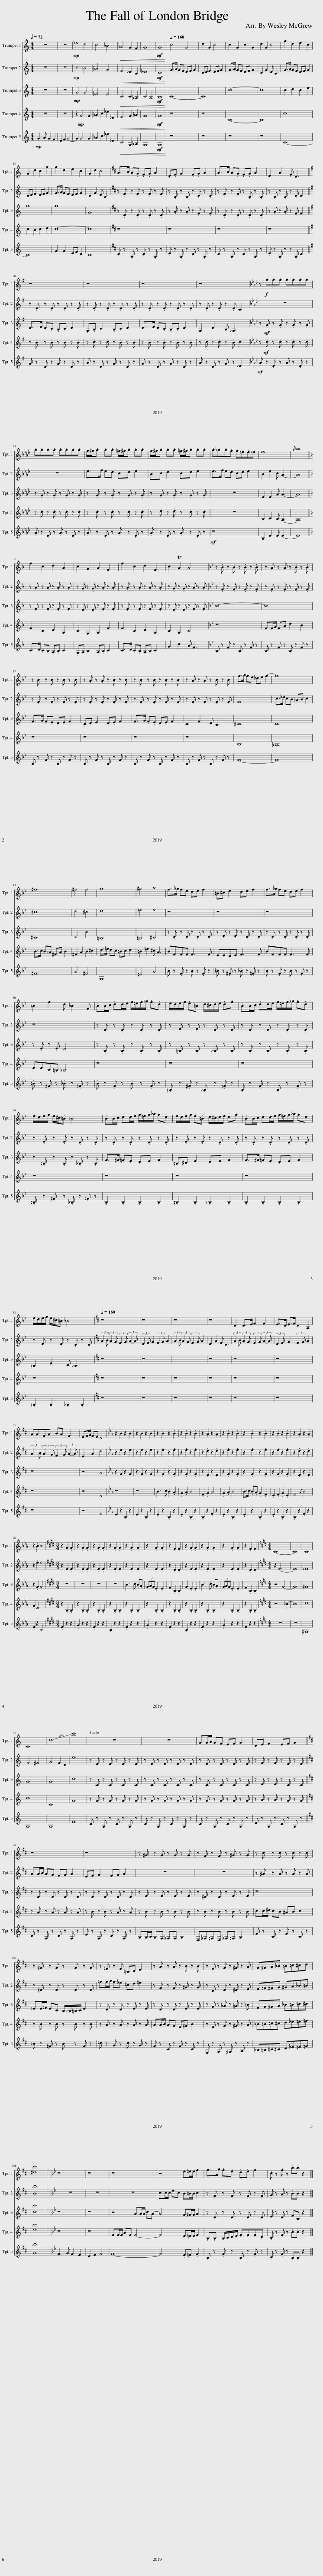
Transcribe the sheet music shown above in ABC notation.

X:1
%%score 1 2 3 4 5
L:1/8
Q:1/4=72
M:4/4
I:linebreak $
K:none
V:1 treble transpose=-2
V:2 treble transpose=-2
V:3 treble transpose=-2
V:4 treble transpose=-2
V:5 treble transpose=-2
V:1
[K:C] z8 | z8 |!mp! _e4 d4 | c4 _B4 |!<(! _A4 G2 F2!<)! | %5
 G8 |!mf! G8 |[Q:1/4=160] c4 G4 | d2 G2 c4 | c2 G2 c2 G2 | %10
 d2 G2 c4 | g2 d2 e2 c2 |$ G2 d2 c2 g2 | g2 d2 e2 c2 | G2 d2 c4 | %15
[K:D] A>B .A.G .F.G A2 | .E.F G2 .F.G A2 | A>B .A.G .F.G A2 | E2 A2 .F D3 ||$[K:G] z8 | %20
 z8 | z8 | z8 |[K:Ab] z!f! .g.g.g .g.g.g.g |$ .g.g.g.g .g.g.g.g | %25
 f/^f/.g .g.g =f/^f/.g .g.g | f/^f/.g .g.g =f/^f/.g .g.g | .g._g.g.f .f.=e.e._e | e8 |{/g} a8 ||$ %30
[K:F] f2 c2 d2 A2 | c2 G2 A2 F2 | f2 c2 d2 F2 | c2 TA2 A4 |[K:Bb] z .B z .B z .B z .B | %35
 z .A z .A z .B z .B |$ z .B z .B z .B z .B | z .A z .A z .B z .B | z .B z .B z .B z .B | z .A z .A z .B z .B | %40
 f>g fe _de f2- | f8 |$ ^f8 | ^f4 f4 | g8 | %45
 ^g4 a4 | f>_g fe de f2 | =B^c e2 de f2 | f>_g fe de f2 |$ =B2 f2 d _B2 F | %50
 .BB/c/ .dd/e/ f/=e/f/_g/ .f.d | e/d/e/f/ .e.=B d/^c/d/e/ .d.f | .BB/c/ .dd/e/ f/=e/f/_g/ .f.d |$ e/d/e/f/ e/^c/.=B _B4 | .BB/c/ .dd/e/ f/=e/f/_g/ .f.d | %55
 e/d/e/f/ .e.=B d/^c/d/e/ .d.f | .BB/c/ .dd/e/ f/=e/f/_g/ .f.d |$ e/d/e/f/ e/^c/.=B _B4 |[K:D][Q:1/4=160] z8 | z8 | %60
 z8 | z8 | D2 D>E F2 F2 | E>D E>F D2 A,2 |$ AAFA BA F2 | %65
 EF/G/ FE D4 |[K:Eb] z2 B2 z2 B2 | z2 B2 z2 B2 | z2 .B2 z2 .B2 | z2 .B2 z2 .B2 | %70
 z2 .A2 z2 .A2 | z2 .B2 z2 .B2 | z2 .B2 z2 .B2 | z2 .B2 z2 .B2 | z2 .A2 z2 .A2 |$ %75
 z2 .B2 B4 |[K:E][M:3/4] z2 .G2 .G2 | z2 .G2 .G2 | z2 .G2 .G2 | z2 .G2 .G2 | %80
 z2 .G2 .G2 | z2 .G2 .G2 | z2 .F2 .F2 | z2 .G2 .G2 | z2 .G2 .G2 | %85
 z2 .G2 .G2 | z2 .F2 .F2 |[K:C][M:4/4] C8- | C8 | C8 |$ %90
 C8 | !-(!c8 | !-)!c'8 | z8 | z8 | %95
 GG/A/ GF EF G2 | DE F2 EF G2 ||$[K:D] z8 | z8 | z ^G z G z G z G | %100
 z F z F z ^G z G | z c z c z c z c |$ z ^G z G z G z G | z =F z F =CD E2 | z A z A z B z B | %105
 z F z G z ^G z A | G^GA_B =B=c^cd |$ !fermata!^d8 |[K:Bb] z8 | z8 | %110
 z8 | z4 e=e/e/ f2 | f>g .f.e .d.e f2 | .c z .f z .b.b z2 |] %114
V:2
[K:C] z8 | z8 |!mp! c4 _B4 | _A4 G4 |!<(! F4 _E2 C2!<)! | %5
 _E8 |!mf! D8 | G>A GF EF G2 | DE F2 EF G2 | G>A GF EF G2 | %10
 D2 G2 E C3 | G>A GF EF G2 |$ DE F2 EF G2 | G>A GF EF G2 | D2 G2 E C3 | %15
[K:D] z .F z .F z .F z .F | z .C z .C z .D z .D | z .F z .F z .C z .C | z .C z .C z .D D2 ||$[K:G] z .D z .D z .D z .D | %20
 z .D z .D z .D z .D | z .D z .D z .D z .D | z .D z .D z .D C2 |[K:Ab] z8 |$ z8 | %25
 e>f ed cd e2 | Bc d2 cd e2 | e>f ed cd e2 | B2 e2 c A3- | A8 ||$ %30
[K:F] z .A z .A z .A z .A | z .G z .G z .A z .A | z .A z .A z .A z .A | z .G z .G z .A z .A |[K:Bb] z .F z .F z .F z .F | %35
 z .F z .F z .F z .F |$ z .F z .F z .F z .F | z .F z .F z .F z .F | z .F z .F z .F z .F | z .F z .F z .F z .F | %40
 F8 | c>_d cB _AB c2 |$ ^c8 | d4 ^c4 | d8 | %45
 =e4 e4 | z8 | z8 | z8 |$ z8 | %50
 z .D z .D z .D z .D | z .E z .E z .D z .D | z .D z .D z .D z .D |$ z .E z .E z .D z .D | z .D z .D z .D z .D | %55
 z .E z .E z .D z .D | z .D z .D z .D z .D |$ z .E z .E z .D z .D |[K:D] (3:2:2A2 B (3:2:2A2 G (3:2:2F2 G (3:2:2A2- A | (3:2:2E2 F G2 (3:2:2F2 G A2 | %60
 (3:2:2A2 B (3:2:2A2 G (3:2:2F2 G A2 | E2 A2 F D3 | (3:2:2A2 B (3:2:2A2 G (3:2:2F2 G (3:2:2A2- A | (3:2:2E2 F G2 (3:2:2F2 G A2 |$ (3:2:2A2 B (3:2:2A2 G (3:2:2F2 G (3:2:2A2- A | %65
 E2 A2 d4 |[K:Eb] z2 e2 z2 e2 | z2 e2 z2 e2 | z2 .e2 z2 .e2 | z2 .e2 z2 .e2 | %70
 z2 .d2 z2 .d2 | z2 .e2 z2 .e2 | z2 .e2 z2 .e2 | z2 .e2 z2 .e2 | z2 .d2 z2 .d2 |$ %75
 z2 .e2 e4 |[K:E][M:3/4] z2 .E2 .E2 | z2 .E2 .E2 | z2 .E2 .E2 | z2 .E2 .E2 | %80
 z2 .E2 .E2 | z2 .E2 .E2 | z2 .D2 .D2 | z2 .E2 .E2 | z2 .E2 .E2 | %85
 z2 .E2 .E2 | z2 .D2 .D2 |[K:C][M:4/4] z2 E6- | E8 | _E8 |$ %90
 F4 ^F4 | G4 F2 D2 | e8 | z E z E z E z E | z E z E z E z E | %95
 z E z E z E z E | z F z F z E z E ||$[K:D] AA/B/ AG FG A2 | EF G2 FG A2 | z8 | %100
 z8 | z ^A z A z A z A |$ z ^D z D z D z D | =ff/g/ f_e =cd =e2 | z F z F z ^G z G | %105
 z C z D z ^D z E | E=F^FG ^GA_B=B |$ !fermata!B8 |[K:Bb] z8 | z8 | %110
 z8 | cc/c/ ec B=B/B/ c2 | z .F z .F z .F z .F | .G z .A z .B.B z2 |] %114
V:3
[K:C] z8 | z8 |!mp! G4 G4 | _E4 E4 |!<(! C4 C2 _A,2!<)! | %5
 C4 A,4 |!mf! B,8 | C8- | C8 | c8- | %10
 c8 | c2 d2 c2 e2 |$ g8 | g8 | G8 | %15
[K:D] z .D z .D z .D z .D | z .A z .A z .F z .F | z .D z .D z .D z .D | z .A z .A z .F F2 ||$[K:G] D>E .D.C .B,.C D2 | %20
 .A,.B, C2 .B,.C D2 | D>E .D.C .B,.C D2 | A,2 D2 B, _A,3 |[K:Ab] z!mf! .G z .G z .G z .G |$ z .G z .G z .G z .G | %25
 z .G z .G z .G z .G | z .G z .G z .G z .G | z8 | E2 E2 A A3- | A8 ||$ %30
[K:F] z .F z .F z .F z .F | z .E z .E z .F z .F | z .F z .F z .F z .F | z .E z .E z .F z .F |[K:Bb] B8- | %35
 B8 |$ F>G .F.E .D.E F2 | .C.D E2 .D.E F2 | F>G .F.E .D.E F2 | C2 F2 D B,3 | %40
 ^C8 | C8 |$ ^C8 | D4 B4 | =B,8 | %45
 =B,4 ^C4 | z .D z .D z .D z .D | z .E z .E z .D z .D | z .D z .D z .D z .D |$ z .E z .E D4 | %50
 z .B, z .B, z .B, z .B, | z .=B, z .B, z ._B, z .B, | z .B, z .B, z .B, z .B, |$ z .=B, z .B, z ._B, z .B, | F>^F .=F.E .D.E F2 | %55
 =B,^C E2 DE F2 | F>^F .=F.E .D.E F2 |$ =B,2 E2 C _B,3 |[K:D] z8 | z8 | %60
 x8 | z8 | z8 | z8 |$ z8 | %65
 z4 A4 |[K:Eb] z2 G2 z2 G2 | z2 G2 z2 G2 | z2 .G2 z2 .G2 | z2 .G2 z2 .G2 | %70
 z2 .F2 z2 .F2 | z2 .G2 z2 .G2 | z2 .G2 z2 .G2 | z2 .G2 z2 .G2 | z2 .F2 z2 .F2 |$ %75
 z2 .G2 G4 |[K:E][M:3/4] z6 | z6 | z6 | z6 | %80
 B3 .c .B.A | (3GAG .E2 .E2 | F2 .B,2 .B,2 | G2 .E2 .E2 | B3 .c .B.A | %85
 (3GAG .E2 .E2 | F2 .B,2 .B,2 |[K:C][M:4/4] z4 G4- | G8 | ^G8 |$ %90
 G8 | G8 | c8 | z C z C z C z C | z C z C z C z C | %95
 z C z C z C z C | z D z D z C z C ||$[K:D] z D z D z D z D | z D z D z D z D | z E z E z E z E | %100
 z ^D z D z E z E | z8 |$ _EE/=F/ EC B,/_B,/=B,/C/ E2 | z D z D z E z E | z D z D z E z E | %105
 z G z _A z =A z _B | FG^GA _B=B=c^c |$ !fermata!c8 |[K:Bb] z8 | z8 | %110
 z4 AA/A/ cA- | A4 G^G/G/ A2 | z D z D z D z D | E z D z FB, z2 |] %114
V:4
[K:C] z8 | z8 | z2!mp! G4 G2 | _A2 c2 _e2 _E2 |!<(! F4 G2 _A2!<)! | %5
 G8 |!mf! G8 | z8 | z8 | C8- | %10
 C8 | c8 |$ c2 B2 c2 d2 | c8- | c8 | %15
[K:D] z8 | z8 | z8 | z8 ||$[K:G] z .B z .B z .B z .B | %20
 z .c z .c z .B z .B | z .B z .B z .B z .B | z .c z .c z .B c2 |[K:Ab] z!mf! .c z .c z .c z .c |$ z .c z .c z .c z .c | %25
 z .c z .c z .c z .c | z .d z .d z .c z .c | z8 | B,2 C2 B, A,3- | A,8 ||$ %30
[K:F] F2 C2 D2 A,2 | C2 G,2 A,2 F2 | F2 C2 D2 A,2 | C2 A,2 C4 |[K:Bb] z8 | %35
 FF/G/ FA d2 B2 |$ z8 | z8 | z8 | z8 | %40
 B,8 | _A,8 |$ B>c B_A ^FA B2 | ^F2 A2 B2 ^c2 | d>=e dc =Bc d2 | %45
 =B2 =e2 ^c A3 | BFFF F3 F | EEDE F3 F | BFFF F3 F |$ EEC=B, _B,4 | %50
 z8 | z8 | z8 |$ z8 | z8 | %55
 z8 | z8 |$ z8 |[K:D] z8 | z8 | %60
 z8 | z8 | z8 | z8 |$ z8 | %65
 z4 D4 |[K:Eb] z8 | z8 | B3 c .B2 .A2 | .G2 .A2 B4 | %70
 .F2 .G2 A4 | .G2 .A2 B4 | B>c .B.A .G2 .F2 | .E2 .F2 .G2 .E2 | F4{/A} B4 |$ %75
 .G2 E6 |[K:E][M:3/4] z2 .B,2 .B,2 | z2 .B,2 .B,2 | z2 .B,2 .B,2 | z2 .B,2 .B,2 | %80
 z2 .B,2 .B,2 | z2 .B,2 .B,2 | z2 .B,2 .B,2 | z2 .B,2 .B,2 | z2 .B,2 .B,2 | %85
 z2 .B,2 .B,2 | z2 .B,2 .B,2 |[K:C][M:4/4] z6 _B2- | B8 | c8 |$ %90
 c8 | C8 | G8 | z G z G z G z G | z G z G z G z G | %95
 z G z G z G z G | z A z A z G z G ||$[K:D] z A z A z A z A | z B z B z A z A | z B z B z B z B | %100
 z B z B z B z B | cc/^d/ cB ^AB c2 |$ z B z B z B z B | z A z A z A z A | AA/B/ AG F^G B2 | %105
 z F z G z ^G z A | _B=B=c^c d_e=e=f |$ !fermata!e8 |[K:Bb] z8 | z8 | %110
 FF/F/ AF F4- | F4 E=E/E/ F2 | .B,.B, B,/C/D/E/ .F.F.F.D | .C z .F z .B.B z2 |] %114
V:5
[K:C]!mp! G3 A G2 F2 | E2 F2 G4- | G2 G4 G2 | _A2 c2 _e2 _E2 |!<(! C4 G,2 _A,2!<)! | %5
 G,8 |!mf! G,8 | z8 | z8 | z8 | %10
 z8 | C8- |$ C8 | G2 G2 EF D2 | C8 | %15
[K:D] .D z .A, z .D z .A, z | .E z .A, z .D z .A, z | D z A, z D z A, z | .E z .A, z z .A, D2 ||$[K:G] G z D z G z D z | %20
 A z D z G z D z | G z D z G z D z | A z D z G z _E2 |[K:Ab]!mf! .A z .E z .A z .E z |$ .A z .E z .A z .E z | %25
 .A z .E z .A z .E z | .A z .E z .A z .E z |!mf! z8 | B,2 E2 E E3- | E8 ||$ %30
[K:F] C>D .C.B, .A,.B, C2 | .G,.A, B,2 .A,.B, C2 | C>D .C.B, .A,.B, C2 | G2 c2 A F3 |[K:Bb] B, z F z B, z F z | %35
 B, z F z B, z F z |$ B, z F z B, z F z | B, z F z B, z F z | B, z F z B, z F z | B, z F z B, z F z | %40
 F8- | F8 |$ ^F8 | A4 ^F4 | G,8 | %45
 =E4 A4 | .B z .F z .B z .F z | .=B z .^F z ._B z .=F z | .B z .F z .B z .F z |$ .=B z .^F z ._B z .=F z | %50
 .B z .F z .B z .F z | .=B, z .^F z ._B, z .=F z | .B, z .F z .B, z .F z |$ .=B, z .^F z ._B, z .=F z | .B,2 .B,2 .B,2 .B,2 | %55
 .=B,2 .B,2 ._B,2 .B,2 | .B,2 .B,2 .B,2 .B,2 |$ .=B,2 .B,2 ._B,2 .B,2 |[K:D] z8 | z8 | %60
 z8 | z8 | z8 | z8 |$ z8 | %65
 z4 F4 |[K:Eb] E2 z2 B,2 z2 | E2 z2 B,2 z2 | .E2 z2 .B,2 z2 | .E2 z2 .B,2 z2 | %70
 .B,2 z2 .F2 z2 | .E2 z2 .B,2 z2 | .E2 z2 .B,2 z2 | .E2 z2 .B,2 z2 | .B,2 z2 .F2 z2 |$ %75
 .E2 z2 B,4 |[K:E][M:3/4] .E2 z2 z2 | .G2 z2 z2 | .E2 z2 z2 | .B,2 z2 z2 | %80
 .E2 z2 z2 | .G2 z2 z2 | .E2 z2 z2 | .B,2 z2 z2 | .E2 z2 z2 | %85
 .G2 z2 z2 | .E2 z2 z2 |[K:C][M:4/4] z8 | z8 | ^G,8 |$ %90
 G,8 | G,8 | E8 | C z G, z C z G, z | C z G, z C z G, z | %95
 C z G, z C z G, z | D z G, z C z G, z ||$[K:D] D z A, z D z A, z | E z A, z D z A, z | B,B,/C/ B,A, _A,A, B,2 | %100
 F,_A,=A,F, _A,=A, B,2 | F z C z F z C z |$ _B z =F z B z F z | =c z G z c z G z | F z C z F z C z | %105
 F, z G, z ^G, z A, z | _B,=B,=C^C D_E=E=F |$ !fermata!G8 |[K:Bb] F3 G F2 E2 | D2 E2 F4 | %110
 F8- | F4 .E.=E .F2 | .B, z .F z .B, z .F z | .C z .F z .B,.B, z2 |] %114
